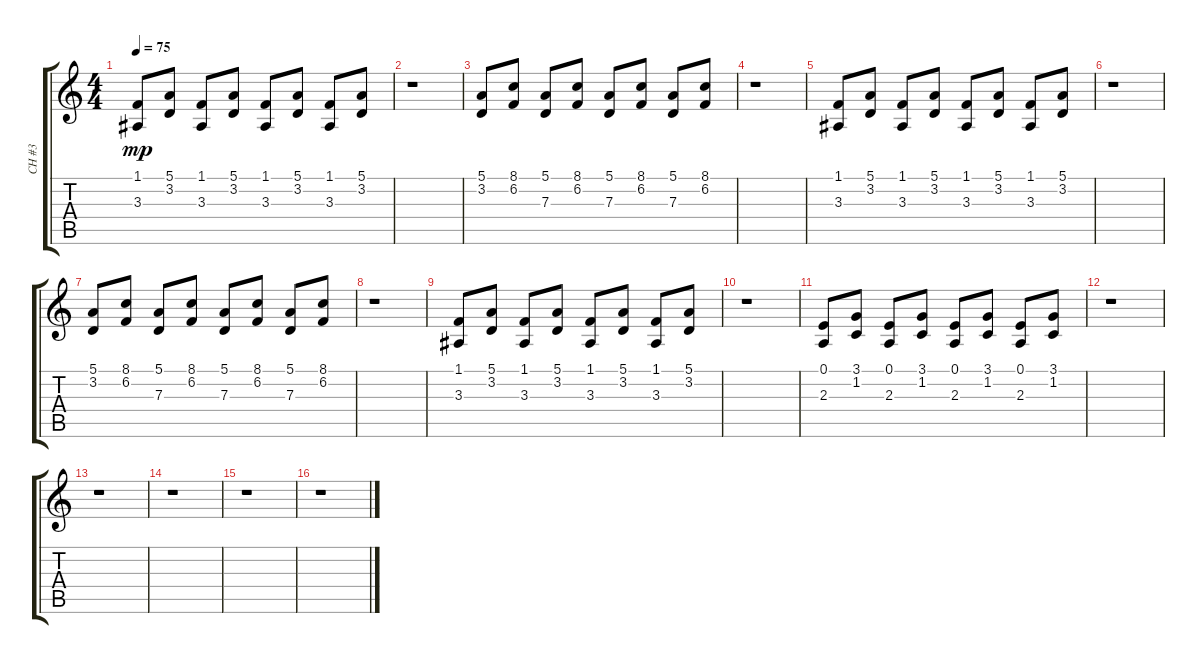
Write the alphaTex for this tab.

\track ("CH #3" "CH #3") {instrument acousticgrandpiano}
\staff {score tabs}
\tuning (E4 B3 G3 D3 A2 E2) {hide}
\ts (4 4)
\tempo 75
\clef g2
\ks c
(1.1 3.3).8{dy mp} (5.1 3.2).8 (1.1 3.3).8 (5.1 3.2).8 (1.1 3.3).8 (5.1 3.2).8 (1.1 3.3).8 (5.1 3.2).8 |
r.1 |
(5.1 3.2).8 (8.1 6.2).8 (5.1 7.3).8 (8.1 6.2).8 (5.1 7.3).8 (8.1 6.2).8 (5.1 7.3).8 (8.1 6.2).8 |
r.1 |
(1.1 3.3).8 (5.1 3.2).8 (1.1 3.3).8 (5.1 3.2).8 (1.1 3.3).8 (5.1 3.2).8 (1.1 3.3).8 (5.1 3.2).8 |
r.1 |
(5.1 3.2).8 (8.1 6.2).8 (5.1 7.3).8 (8.1 6.2).8 (5.1 7.3).8 (8.1 6.2).8 (5.1 7.3).8 (8.1 6.2).8 |
r.1 |
(1.1 3.3).8 (5.1 3.2).8 (1.1 3.3).8 (5.1 3.2).8 (1.1 3.3).8 (5.1 3.2).8 (1.1 3.3).8 (5.1 3.2).8 |
r.1 |
(0.1 2.3).8 (3.1 1.2).8 (0.1 2.3).8 (3.1 1.2).8 (0.1 2.3).8 (3.1 1.2).8 (0.1 2.3).8 (3.1 1.2).8 |
r.1 |
r.1 |
r.1 |
r.1 |
r.1
